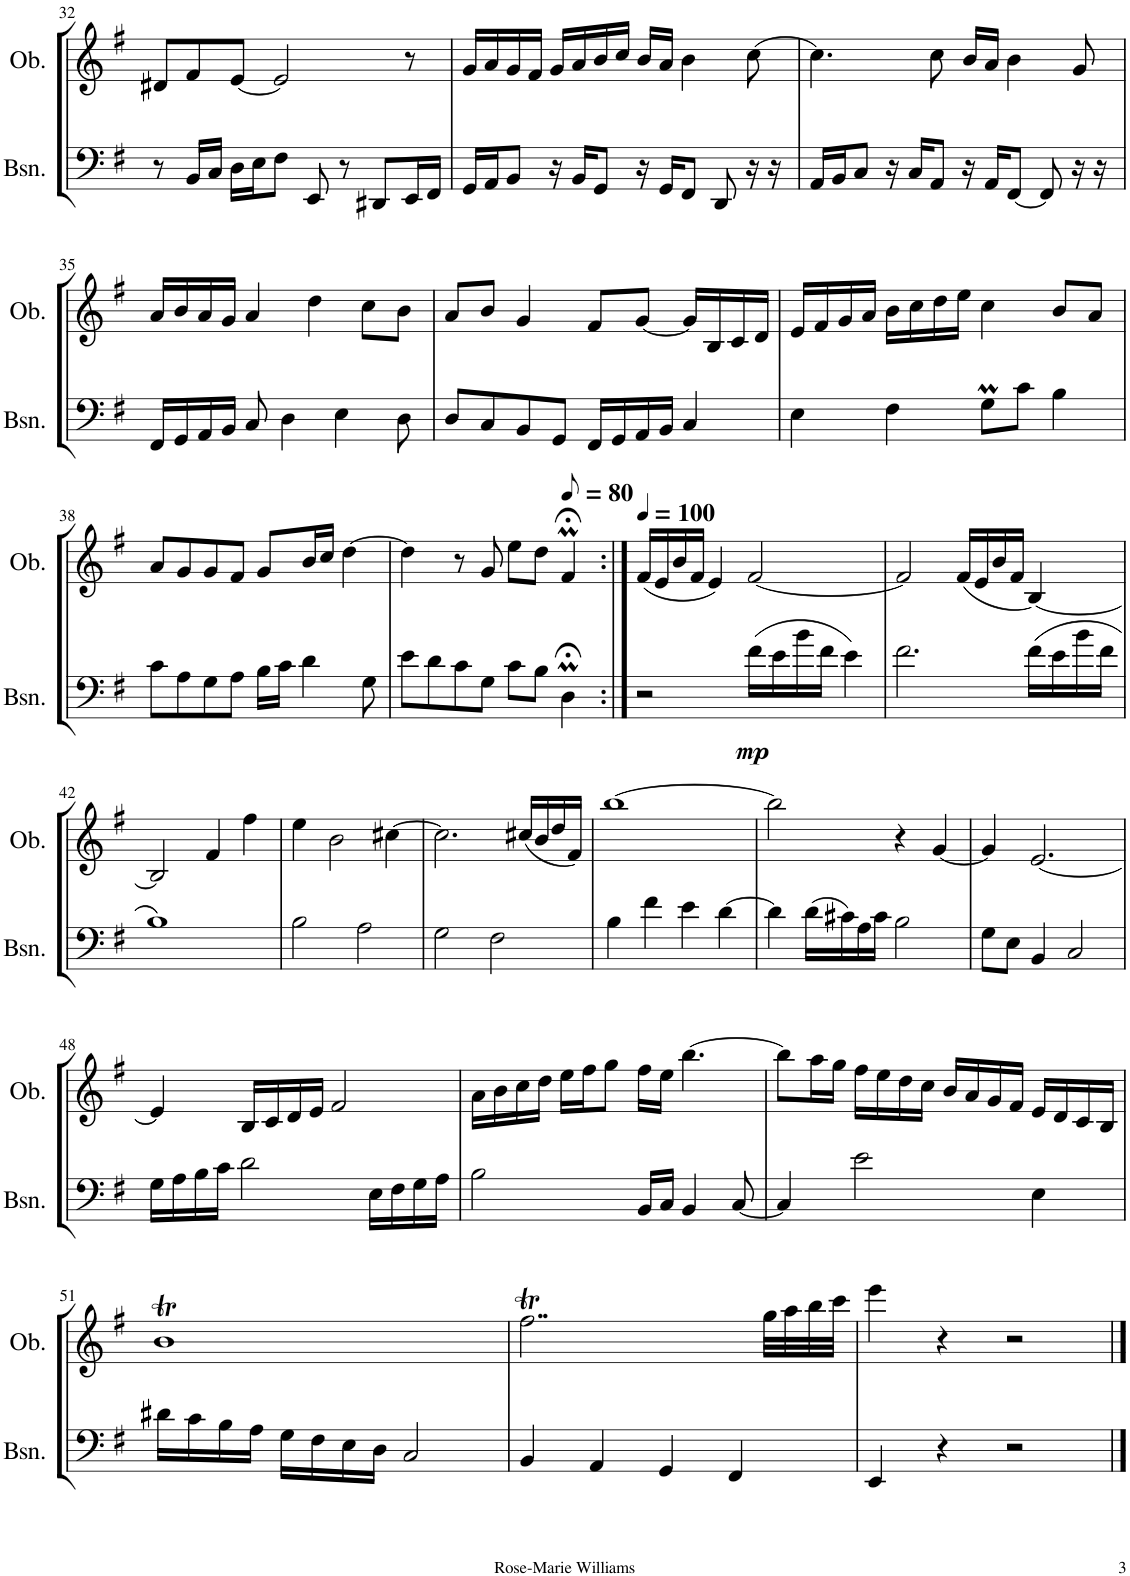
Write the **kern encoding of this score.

**kern	**dynam	**kern
*part2	*part2	*part1
*staff2	*staff2	*staff1
*I"Bassoon	*	*I"Oboe
*I'Bsn.	*	*I'Ob.
!!LO:PB:g=z
*clefF4	*	*clefG2
*k[f#]	*	*k[f#]
*M4/4	*	*M4/4
=32	=32	=32
8r	.	8d#X/L
16BB/LL	.	8f#/
16C/JJ	.	.
16D\LL	.	[8e/J
16E\J	.	.
8F#\J	.	2e/]
8EE/	.	.
8r	.	.
8DD#X/L	.	.
16EE/L	.	8r
16FF#/JJ	.	.
=33	=33	=33
16GG/LL	.	16g/LL
16AA/J	.	16a/
8BB/J	.	16g/
.	.	16f#/JJ
16r	.	16g/LL
16BB/KL	.	16a/
8GG/J	.	16b/
.	.	16cc/JJ
16r	.	16b/LL
16GG/KL	.	16a/JJ
8FF#/J	.	4b\
8DD/	.	.
16r	.	[8cc\
16r	.	.
=34	=34	=34
16AA/LL	.	4.cc\]
16BB/J	.	.
8C/J	.	.
16r	.	.
16C/KL	.	.
8AA/J	.	8cc\
16r	.	16b/LL
16AA/KL	.	16a/JJ
[8FF#/J	.	4b\
8FF#/]	.	.
16r	.	8g/
16r	.	.
!!LO:LB:g=z
=35	=35	=35
16FF#/LL	.	16a/LL
16GG/	.	16b/
16AA/	.	16a/
16BB/JJ	.	16g/JJ
8C/	.	4a/
4D\	.	.
.	.	4dd\
4E\	.	.
.	.	8cc\L
8D\	.	8b\J
=36	=36	=36
8D/L	.	8a/L
8C/	.	8b/J
8BB/	.	4g/
8GG/J	.	.
16FF#/LL	.	8f#/L
16GG/	.	.
16AA/	.	[8g/J
16BB/JJ	.	.
4C/	.	16g/LL]
.	.	16B/
.	.	16c/
.	.	16d/JJ
=37	=37	=37
4E\	.	16e/LL
.	.	16f#/
.	.	16g/
.	.	16a/JJ
4F#\	.	16b\LL
.	.	16cc\
.	.	16dd\
.	.	16ee\JJ
8GM\L	.	4cc\
8c\J	.	.
4B\	.	8b/L
.	.	8a/J
!!LO:LB:g=z
=38	=38	=38
8c\L	.	8a/L
8A\	.	8g/
8G\	.	8g/
8A\J	.	8f#/J
16B\LL	.	8g/L
16c\JJ	.	.
4d\	.	16b/L
.	.	16cc/JJ
.	.	[4dd\
8G\	.	.
=39	=39	=39
8e\L	.	4dd\]
8d\	.	.
8c\	.	8r
8G\J	.	8g/
8c\L	.	8ee\L
8B\J	.	8dd\J
*	*	*MM40
4D;<M\	.	4f#;<m/
=40:|!	=40:|!	=40:|!
*	*	*MM100
2r	.	(<16f#/LL
.	.	16e/
.	.	16b/
.	.	16f#/JJ
.	.	4e/)
!	!LO:DY:b	!
(>16f#\LL	mp	[2f#/
16e\	.	.
16b\	.	.
16f#\JJ	.	.
4e\)	.	.
=41	=41	=41
2.f#\	.	2f#/]
.	.	(<16f#/LL
.	.	16e/
.	.	16b/
.	.	16f#/JJ
(>16f#\LL	.	[4B/)
16e\	.	.
16b\	.	.
16f#\JJ	.	.
!!LO:LB:g=z
=42	=42	=42
1B)	.	2B/]
.	.	4f#/
.	.	4ff#\
=43	=43	=43
2B\	.	4ee\
.	.	2b\
2A\	.	.
.	.	[4cc#X\
=44	=44	=44
2G\	.	2.cc#\]
2F#\	.	.
.	.	(<16cc#X/LL
.	.	16b/
.	.	16dd/
.	.	16f#/JJ)
=45	=45	=45
4B\	.	[1bb
4f#\	.	.
4e\	.	.
[4d\	.	.
=46	=46	=46
4d\]	.	2bb\]
(>16d\LL	.	.
16c#X\)	.	.
16A\	.	.
16c#\JJ	.	.
2B\	.	4r
.	.	[4g/
=47	=47	=47
8G\L	.	4g/]
8E\J	.	.
4BB/	.	[2.e/
2C/	.	.
!!LO:LB:g=z
=48	=48	=48
16G\LL	.	4e/]
16A\	.	.
16B\	.	.
16c\JJ	.	.
2d\	.	16B/LL
.	.	16c/
.	.	16d/
.	.	16e/JJ
.	.	2f#/
16E\LL	.	.
16F#\	.	.
16G\	.	.
16A\JJ	.	.
=49	=49	=49
2B\	.	16a\LL
.	.	16b\
.	.	16cc\
.	.	16dd\JJ
.	.	16ee\LL
.	.	16ff#\J
.	.	8gg\J
16BB/LL	.	16ff#\LL
16C/JJ	.	16ee\JJ
4BB/	.	[4.bb\
[8C/	.	.
=50	=50	=50
4C/]	.	8bb\L]
.	.	16aa\L
.	.	16gg\JJ
2e\	.	16ff#\LL
.	.	16ee\
.	.	16dd\
.	.	16cc\JJ
.	.	16b/LL
.	.	16a/
.	.	16g/
.	.	16f#/JJ
4E\	.	16e/LL
.	.	16d/
.	.	16c/
.	.	16B/JJ
!!LO:LB:g=z
=51	=51	=51
16d#X\LL	.	1bt
16c\	.	.
16B\	.	.
16A\JJ	.	.
16G\LL	.	.
16F#\	.	.
16E\	.	.
16D\JJ	.	.
2C/	.	.
=52	=52	=52
4BB/	.	2..ff#t\
4AA/	.	.
4GG/	.	.
4FF#/	.	.
.	.	32gg\LLL
.	.	32aa\
.	.	32bb\
.	.	32ccc\JJJ
=53	=53	=53
4EE/	.	4eee\
4r	.	4r
2r	.	2r
==	==	==
*-	*-	*-
